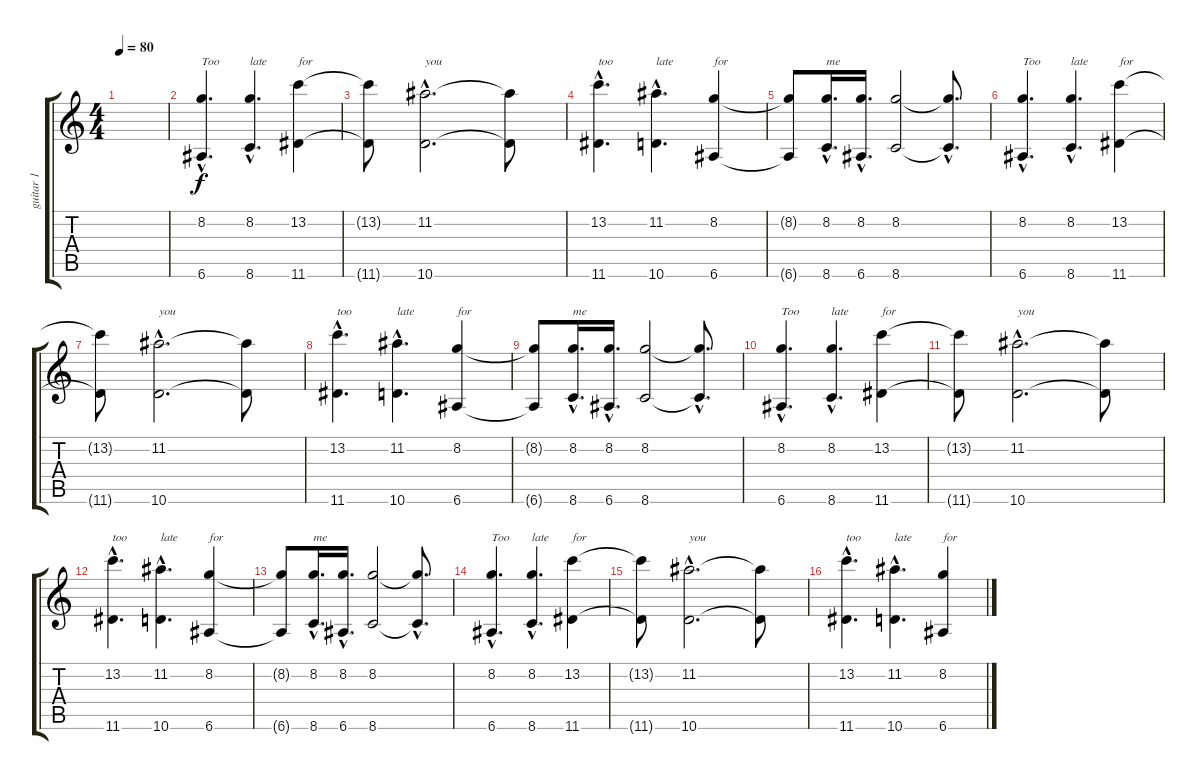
\track ("guitar 1" "guitar 1") {instrument acousticguitarnylon}
\staff {score tabs}
\tuning (E4 B3 G3 D3 A2 E2) {hide}
\ts (4 4)
\tempo 80
\clef g2
\ks c
|
(8.2{hac} 6.6{hac}).4{d txt "Too "} (8.2{hac} 8.6{hac}).4{d txt "late "} (13.2 11.6).4{txt "for"} |
(13.2{t} 11.6{t}).8 (11.2{hac} 10.6{hac}).2{d txt "you"} (11.2{t} 10.6{t}).8 |
(13.2{hac} 11.6{hac}).4{d txt "too"} (11.2{hac} 10.6{hac}).4{d txt "late"} (8.2 6.6).4{txt "for "} |
(8.2{t} 6.6{t}).8 (8.2{hac} 8.6{hac}).16{d txt "me"} (8.2{hac} 6.6{hac}).16{d} (8.2 8.6).2 (8.2{hac t} 8.6{hac t}).8{d} |
(8.2{hac} 6.6{hac}).4{d txt "Too "} (8.2{hac} 8.6{hac}).4{d txt "late "} (13.2 11.6).4{txt "for"} |
(13.2{t} 11.6{t}).8 (11.2{hac} 10.6{hac}).2{d txt "you"} (11.2{t} 10.6{t}).8 |
(13.2{hac} 11.6{hac}).4{d txt "too"} (11.2{hac} 10.6{hac}).4{d txt "late"} (8.2 6.6).4{txt "for "} |
(8.2{t} 6.6{t}).8 (8.2{hac} 8.6{hac}).16{d txt "me"} (8.2{hac} 6.6{hac}).16{d} (8.2 8.6).2 (8.2{hac t} 8.6{hac t}).8{d} |
(8.2{hac} 6.6{hac}).4{d txt "Too "} (8.2{hac} 8.6{hac}).4{d txt "late "} (13.2 11.6).4{txt "for"} |
(13.2{t} 11.6{t}).8 (11.2{hac} 10.6{hac}).2{d txt "you"} (11.2{t} 10.6{t}).8 |
(13.2{hac} 11.6{hac}).4{d txt "too"} (11.2{hac} 10.6{hac}).4{d txt "late"} (8.2 6.6).4{txt "for "} |
(8.2{t} 6.6{t}).8 (8.2{hac} 8.6{hac}).16{d txt "me"} (8.2{hac} 6.6{hac}).16{d} (8.2 8.6).2 (8.2{hac t} 8.6{hac t}).8{d} |
(8.2{hac} 6.6{hac}).4{d txt "Too "} (8.2{hac} 8.6{hac}).4{d txt "late "} (13.2 11.6).4{txt "for"} |
(13.2{t} 11.6{t}).8 (11.2{hac} 10.6{hac}).2{d txt "you"} (11.2{t} 10.6{t}).8 |
(13.2{hac} 11.6{hac}).4{d txt "too"} (11.2{hac} 10.6{hac}).4{d txt "late"} (8.2 6.6).4{txt "for "}
